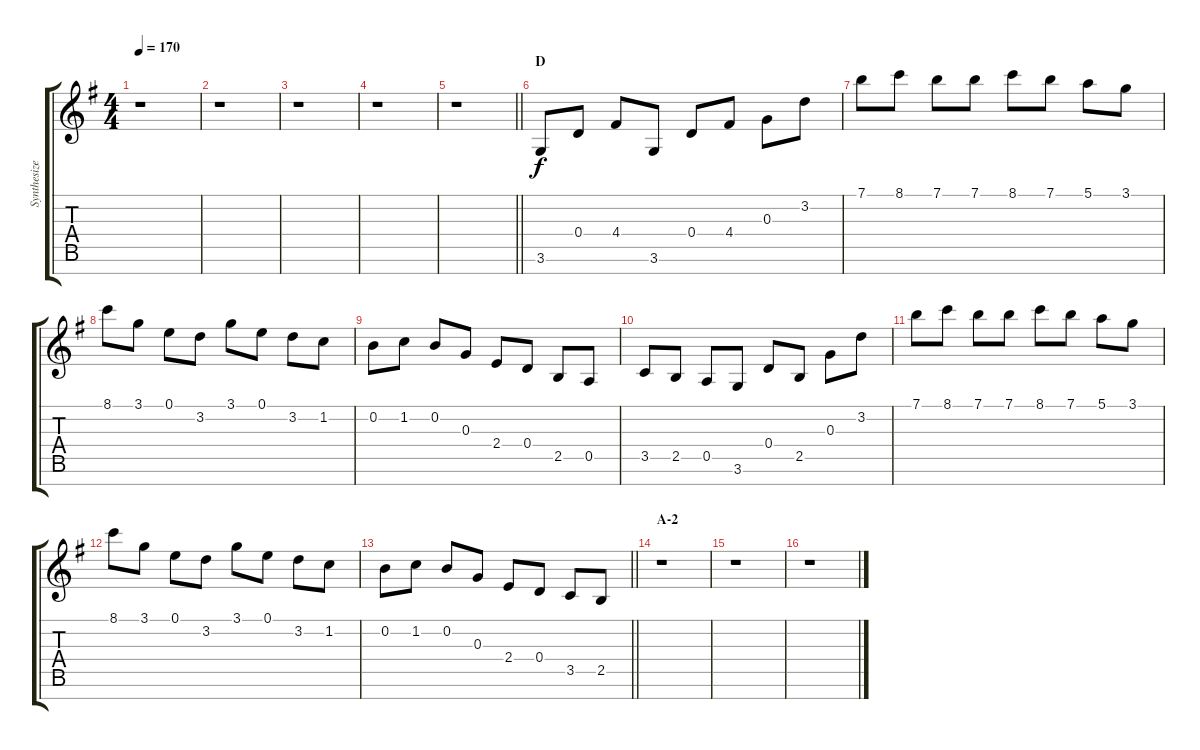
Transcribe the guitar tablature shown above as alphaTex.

\track ("Synthesizer" "Synthesize") {instrument orchestralharp}
\staff {score tabs}
\tuning (E5 B4 G4 D4 A3 E3 B2) {hide}
\ts (4 4)
\tempo 170
\clef g2
\ks g
r.1{dy f} |
r.1 |
r.1 |
r.1 |
\barLineRight lightlight
r.1 |
\section ("" "D")
3.6.8 0.4.8 4.4.8 3.6.8 0.4.8 4.4.8 0.3.8 3.2.8 |
7.1.8 8.1.8 7.1.8 7.1.8 8.1.8 7.1.8 5.1.8 3.1.8 |
8.1.8 3.1.8 0.1.8 3.2.8 3.1.8 0.1.8 3.2.8 1.2.8 |
0.2.8 1.2.8 0.2.8 0.3.8 2.4.8 0.4.8 2.5.8 0.5.8 |
3.5.8 2.5.8 0.5.8 3.6.8 0.4.8 2.5.8 0.3.8 3.2.8 |
7.1.8 8.1.8 7.1.8 7.1.8 8.1.8 7.1.8 5.1.8 3.1.8 |
8.1.8 3.1.8 0.1.8 3.2.8 3.1.8 0.1.8 3.2.8 1.2.8 |
\barLineRight lightlight
0.2.8 1.2.8 0.2.8 0.3.8 2.4.8 0.4.8 3.5.8 2.5.8 |
\section ("" "A-2")
r.1 |
r.1 |
r.1
